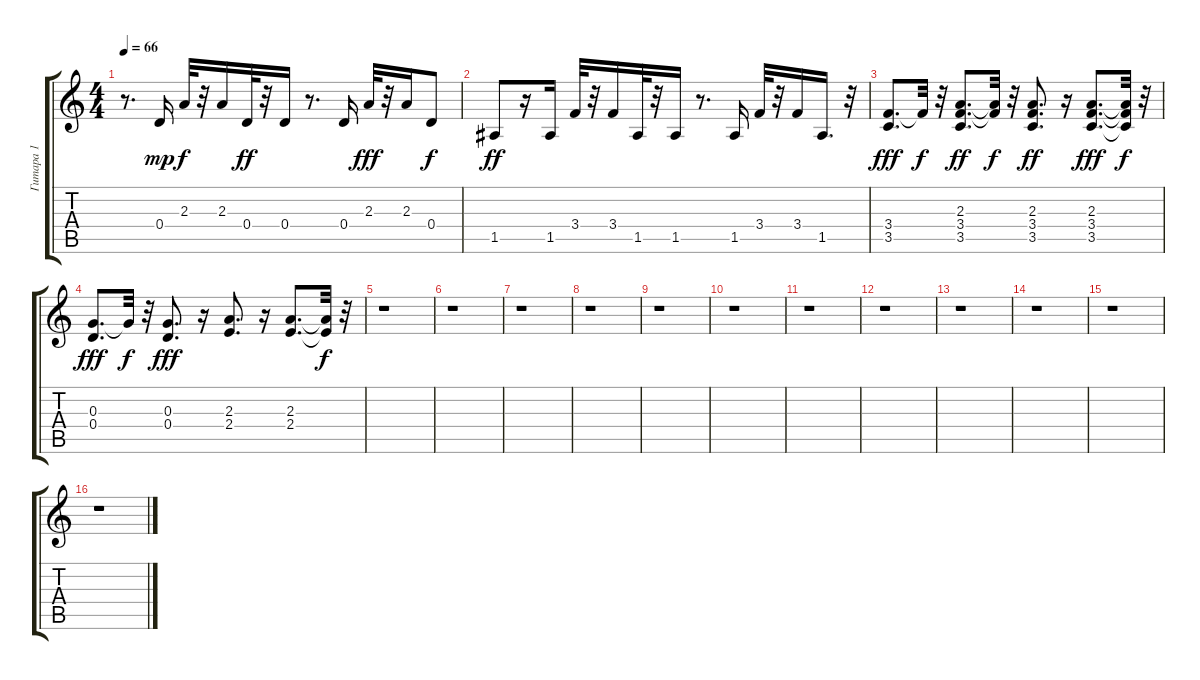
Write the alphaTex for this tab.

\track ("Гитара 1" "Гитара 1") {instrument electricguitarmuted}
\staff {score tabs}
\tuning (E4 B3 G3 D3 A2 E2) {hide}
\ts (4 4)
\tempo 66
\clef g2
\ks c
r.8{d dy fff} 0.4.16{dy mp} 2.3.32{dy f} r.32 2.3.16 0.4.32{dy ff} r.32 0.4.16 r.8{d} 0.4.16 2.3.32{dy fff} r.32 2.3.16 0.4.8{dy f} |
1.5.8{dy ff} r.16 1.5.16 3.4.32 r.32 3.4.16 1.5.32 r.32 1.5.16 r.8{d} 1.5.16 3.4.32 r.32 3.4.16 1.5.16{d} r.32 |
(3.4 3.5).8{d dy fff} 3.4{t}.32{dy f} r.32 (2.3 3.4 3.5).8{d dy ff} (2.3{t} 3.4{t}).32{dy f} r.32 (2.3 3.4 3.5).8{d dy ff} r.16 (2.3 3.4 3.5).8{d dy fff} (2.3{t} 3.4{t} 3.5{t}).32{dy f} r.32 |
(0.3 0.4).8{d dy fff} 0.3{t}.32{dy f} r.32 (0.3 0.4).8{d dy fff} r.16 (2.3 2.4).8{d} r.16 (2.3 2.4).8{d} (2.3{t} 2.4{t}).32{dy f} r.32 |
r.1 |
r.1 |
r.1 |
r.1 |
r.1 |
r.1 |
r.1 |
r.1 |
r.1 |
r.1 |
r.1 |
r.1
